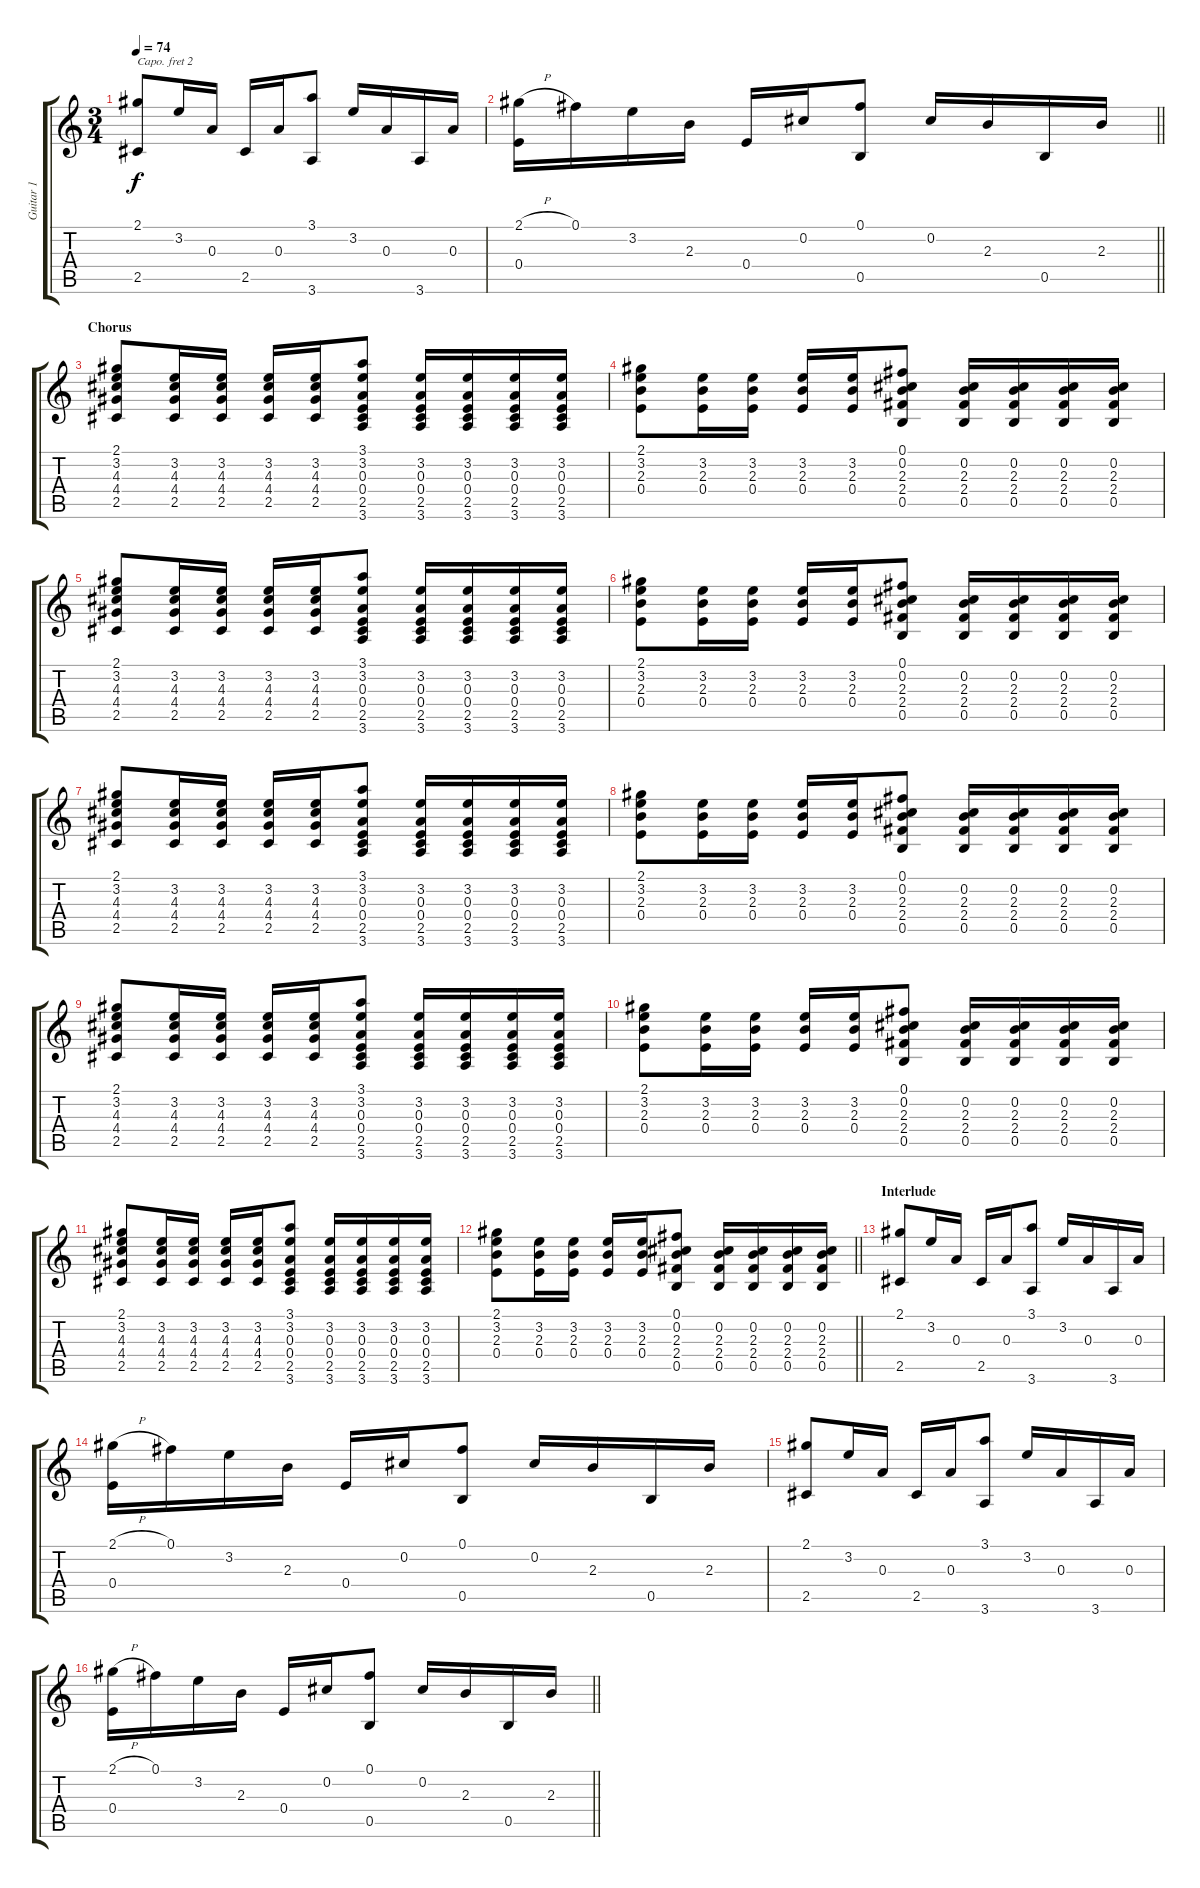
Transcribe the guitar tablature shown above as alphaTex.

\track ("Guitar 1" "Guitar 1") {instrument acousticguitarsteel}
\staff {score tabs}
\capo 2
\tuning (E4 B3 G3 D3 A2 E2) {hide}
\ts (3 4)
\tempo 74
\clef g2
\ks c
(2.1 2.5).8{dy f} 3.2.16 0.3.16 2.5.16 0.3.16 (3.1 3.6).8 3.2.16 0.3.16 3.6.16 0.3.16 |
\barLineRight lightlight
(2.1{h} 0.4).16 0.1.16 3.2.16 2.3.16 0.4.16 0.2.16 (0.1 0.5).8 0.2.16 2.3.16 0.5.16 2.3.16 |
\section ("" "Chorus")
(2.1 3.2 4.3 4.4 2.5).8 (3.2 4.3 4.4 2.5).16 (3.2 4.3 4.4 2.5).16 (3.2 4.3 4.4 2.5).16 (3.2 4.3 4.4 2.5).16 (3.1 3.2 0.3 0.4 2.5 3.6).8 (3.2 0.3 0.4 2.5 3.6).16 (3.2 0.3 0.4 2.5 3.6).16 (3.2 0.3 0.4 2.5 3.6).16 (3.2 0.3 0.4 2.5 3.6).16 |
(2.1 3.2 2.3 0.4).8 (3.2 2.3 0.4).16 (3.2 2.3 0.4).16 (3.2 2.3 0.4).16 (3.2 2.3 0.4).16 (0.1 0.2 2.3 2.4 0.5).8 (0.2 2.3 2.4 0.5).16 (0.2 2.3 2.4 0.5).16 (0.2 2.3 2.4 0.5).16 (0.2 2.3 2.4 0.5).16 |
(2.1 3.2 4.3 4.4 2.5).8 (3.2 4.3 4.4 2.5).16 (3.2 4.3 4.4 2.5).16 (3.2 4.3 4.4 2.5).16 (3.2 4.3 4.4 2.5).16 (3.1 3.2 0.3 0.4 2.5 3.6).8 (3.2 0.3 0.4 2.5 3.6).16 (3.2 0.3 0.4 2.5 3.6).16 (3.2 0.3 0.4 2.5 3.6).16 (3.2 0.3 0.4 2.5 3.6).16 |
(2.1 3.2 2.3 0.4).8 (3.2 2.3 0.4).16 (3.2 2.3 0.4).16 (3.2 2.3 0.4).16 (3.2 2.3 0.4).16 (0.1 0.2 2.3 2.4 0.5).8 (0.2 2.3 2.4 0.5).16 (0.2 2.3 2.4 0.5).16 (0.2 2.3 2.4 0.5).16 (0.2 2.3 2.4 0.5).16 |
(2.1 3.2 4.3 4.4 2.5).8 (3.2 4.3 4.4 2.5).16 (3.2 4.3 4.4 2.5).16 (3.2 4.3 4.4 2.5).16 (3.2 4.3 4.4 2.5).16 (3.1 3.2 0.3 0.4 2.5 3.6).8 (3.2 0.3 0.4 2.5 3.6).16 (3.2 0.3 0.4 2.5 3.6).16 (3.2 0.3 0.4 2.5 3.6).16 (3.2 0.3 0.4 2.5 3.6).16 |
(2.1 3.2 2.3 0.4).8 (3.2 2.3 0.4).16 (3.2 2.3 0.4).16 (3.2 2.3 0.4).16 (3.2 2.3 0.4).16 (0.1 0.2 2.3 2.4 0.5).8 (0.2 2.3 2.4 0.5).16 (0.2 2.3 2.4 0.5).16 (0.2 2.3 2.4 0.5).16 (0.2 2.3 2.4 0.5).16 |
(2.1 3.2 4.3 4.4 2.5).8 (3.2 4.3 4.4 2.5).16 (3.2 4.3 4.4 2.5).16 (3.2 4.3 4.4 2.5).16 (3.2 4.3 4.4 2.5).16 (3.1 3.2 0.3 0.4 2.5 3.6).8 (3.2 0.3 0.4 2.5 3.6).16 (3.2 0.3 0.4 2.5 3.6).16 (3.2 0.3 0.4 2.5 3.6).16 (3.2 0.3 0.4 2.5 3.6).16 |
(2.1 3.2 2.3 0.4).8 (3.2 2.3 0.4).16 (3.2 2.3 0.4).16 (3.2 2.3 0.4).16 (3.2 2.3 0.4).16 (0.1 0.2 2.3 2.4 0.5).8 (0.2 2.3 2.4 0.5).16 (0.2 2.3 2.4 0.5).16 (0.2 2.3 2.4 0.5).16 (0.2 2.3 2.4 0.5).16 |
(2.1 3.2 4.3 4.4 2.5).8 (3.2 4.3 4.4 2.5).16 (3.2 4.3 4.4 2.5).16 (3.2 4.3 4.4 2.5).16 (3.2 4.3 4.4 2.5).16 (3.1 3.2 0.3 0.4 2.5 3.6).8 (3.2 0.3 0.4 2.5 3.6).16 (3.2 0.3 0.4 2.5 3.6).16 (3.2 0.3 0.4 2.5 3.6).16 (3.2 0.3 0.4 2.5 3.6).16 |
\barLineRight lightlight
(2.1 3.2 2.3 0.4).8 (3.2 2.3 0.4).16 (3.2 2.3 0.4).16 (3.2 2.3 0.4).16 (3.2 2.3 0.4).16 (0.1 0.2 2.3 2.4 0.5).8 (0.2 2.3 2.4 0.5).16 (0.2 2.3 2.4 0.5).16 (0.2 2.3 2.4 0.5).16 (0.2 2.3 2.4 0.5).16 |
\section ("" "Interlude")
(2.1 2.5).8 3.2.16 0.3.16 2.5.16 0.3.16 (3.1 3.6).8 3.2.16 0.3.16 3.6.16 0.3.16 |
(2.1{h} 0.4).16 0.1.16 3.2.16 2.3.16 0.4.16 0.2.16 (0.1 0.5).8 0.2.16 2.3.16 0.5.16 2.3.16 |
(2.1 2.5).8 3.2.16 0.3.16 2.5.16 0.3.16 (3.1 3.6).8 3.2.16 0.3.16 3.6.16 0.3.16 |
\barLineRight lightlight
(2.1{h} 0.4).16 0.1.16 3.2.16 2.3.16 0.4.16 0.2.16 (0.1 0.5).8 0.2.16 2.3.16 0.5.16 2.3.16
